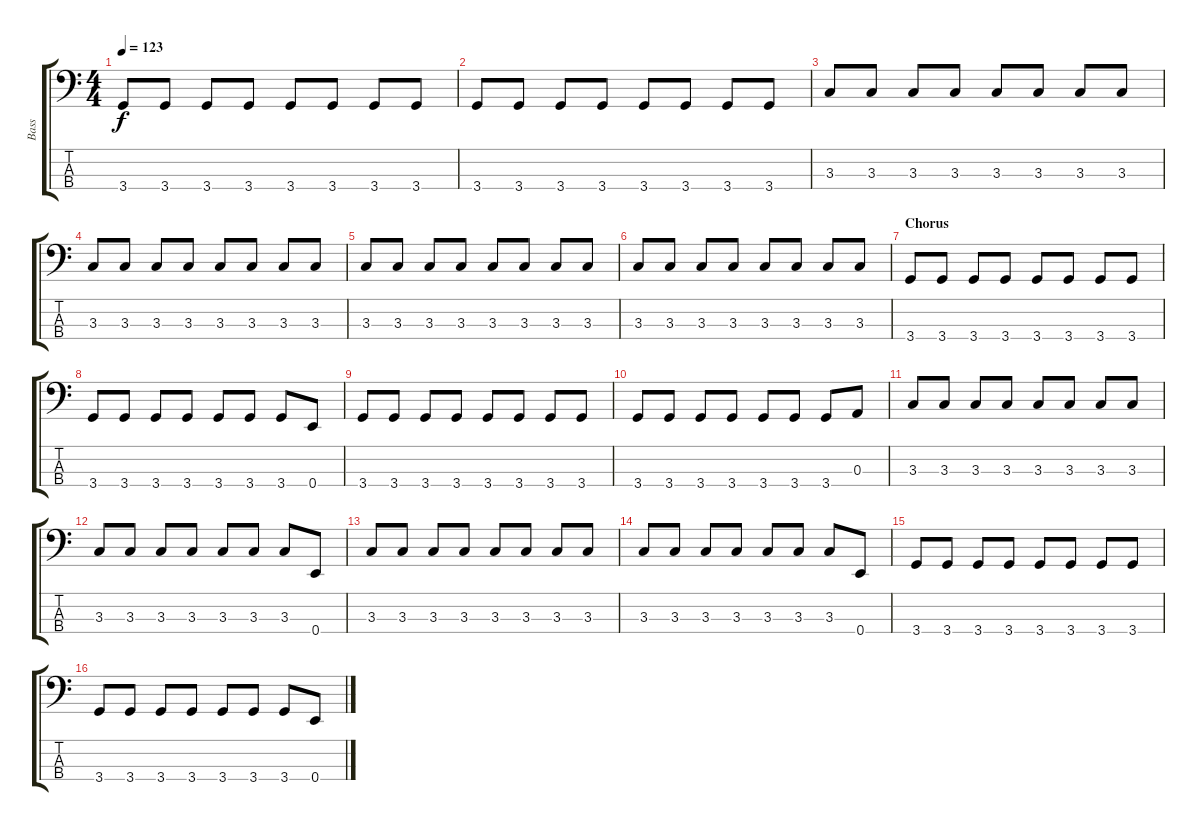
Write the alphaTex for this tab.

\track ("Bass" "Bass") {instrument electricbassfinger}
\staff {score tabs}
\tuning (G2 D2 A1 E1) {hide}
\ts (4 4)
\tempo 123
\clef f4
\ks c
3.4.8{dy f} 3.4.8 3.4.8 3.4.8 3.4.8 3.4.8 3.4.8 3.4.8 |
3.4.8 3.4.8 3.4.8 3.4.8 3.4.8 3.4.8 3.4.8 3.4.8 |
3.3.8 3.3.8 3.3.8 3.3.8 3.3.8 3.3.8 3.3.8 3.3.8 |
3.3.8 3.3.8 3.3.8 3.3.8 3.3.8 3.3.8 3.3.8 3.3.8 |
3.3.8 3.3.8 3.3.8 3.3.8 3.3.8 3.3.8 3.3.8 3.3.8 |
3.3.8 3.3.8 3.3.8 3.3.8 3.3.8 3.3.8 3.3.8 3.3.8 |
\section ("" "Chorus")
3.4.8 3.4.8 3.4.8 3.4.8 3.4.8 3.4.8 3.4.8 3.4.8 |
3.4.8 3.4.8 3.4.8 3.4.8 3.4.8 3.4.8 3.4.8 0.4.8 |
3.4.8 3.4.8 3.4.8 3.4.8 3.4.8 3.4.8 3.4.8 3.4.8 |
3.4.8 3.4.8 3.4.8 3.4.8 3.4.8 3.4.8 3.4.8 0.3.8 |
3.3.8 3.3.8 3.3.8 3.3.8 3.3.8 3.3.8 3.3.8 3.3.8 |
3.3.8 3.3.8 3.3.8 3.3.8 3.3.8 3.3.8 3.3.8 0.4.8 |
3.3.8 3.3.8 3.3.8 3.3.8 3.3.8 3.3.8 3.3.8 3.3.8 |
3.3.8 3.3.8 3.3.8 3.3.8 3.3.8 3.3.8 3.3.8 0.4.8 |
3.4.8 3.4.8 3.4.8 3.4.8 3.4.8 3.4.8 3.4.8 3.4.8 |
3.4.8 3.4.8 3.4.8 3.4.8 3.4.8 3.4.8 3.4.8 0.4.8
